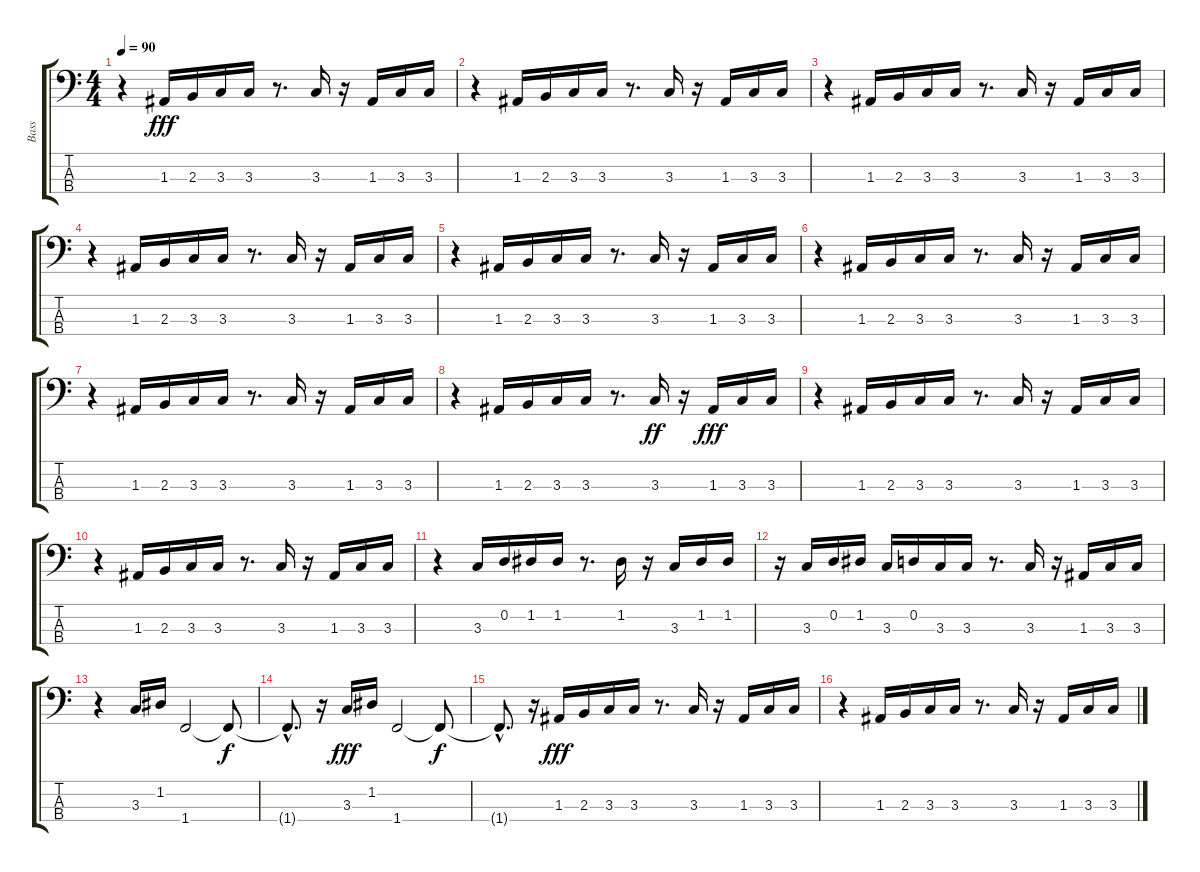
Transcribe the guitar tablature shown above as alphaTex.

\track ("Bass" "Bass") {instrument electricbassfinger}
\staff {score tabs}
\tuning (G2 D2 A1 E1) {hide}
\ts (4 4)
\tempo 90
\clef f4
\ks c
r.4{dy fff} 1.3.16 2.3.16 3.3.16 3.3.16 r.8{d} 3.3.16 r.16 1.3.16 3.3.16 3.3.16 |
r.4 1.3.16 2.3.16 3.3.16 3.3.16 r.8{d} 3.3.16 r.16 1.3.16 3.3.16 3.3.16 |
r.4 1.3.16 2.3.16 3.3.16 3.3.16 r.8{d} 3.3.16 r.16 1.3.16 3.3.16 3.3.16 |
r.4 1.3.16 2.3.16 3.3.16 3.3.16 r.8{d} 3.3.16 r.16 1.3.16 3.3.16 3.3.16 |
r.4 1.3.16 2.3.16 3.3.16 3.3.16 r.8{d} 3.3.16 r.16 1.3.16 3.3.16 3.3.16 |
r.4 1.3.16 2.3.16 3.3.16 3.3.16 r.8{d} 3.3.16 r.16 1.3.16 3.3.16 3.3.16 |
r.4 1.3.16 2.3.16 3.3.16 3.3.16 r.8{d} 3.3.16 r.16 1.3.16 3.3.16 3.3.16 |
r.4 1.3.16 2.3.16 3.3.16 3.3.16 r.8{d} 3.3.16{dy ff} r.16 1.3.16{dy fff} 3.3.16 3.3.16 |
r.4 1.3.16 2.3.16 3.3.16 3.3.16 r.8{d} 3.3.16 r.16 1.3.16 3.3.16 3.3.16 |
r.4 1.3.16 2.3.16 3.3.16 3.3.16 r.8{d} 3.3.16 r.16 1.3.16 3.3.16 3.3.16 |
r.4 3.3.16 0.2.16 1.2.16 1.2.16 r.8{d} 1.2.16 r.16 3.3.16 1.2.16 1.2.16 |
r.16 3.3.16 0.2.16 1.2.16 3.3.16 0.2.16 3.3.16 3.3.16 r.8{d} 3.3.16 r.16 1.3.16 3.3.16 3.3.16 |
r.4 3.3.16 1.2.16 1.4.2 1.4{t}.8{dy f} |
1.4{hac t}.8{d} r.16 3.3.16{dy fff} 1.2.16 1.4.2 1.4{t}.8{dy f} |
1.4{hac t}.8{d} r.16 1.3.16{dy fff} 2.3.16 3.3.16 3.3.16 r.8{d} 3.3.16 r.16 1.3.16 3.3.16 3.3.16 |
r.4 1.3.16 2.3.16 3.3.16 3.3.16 r.8{d} 3.3.16 r.16 1.3.16 3.3.16 3.3.16
